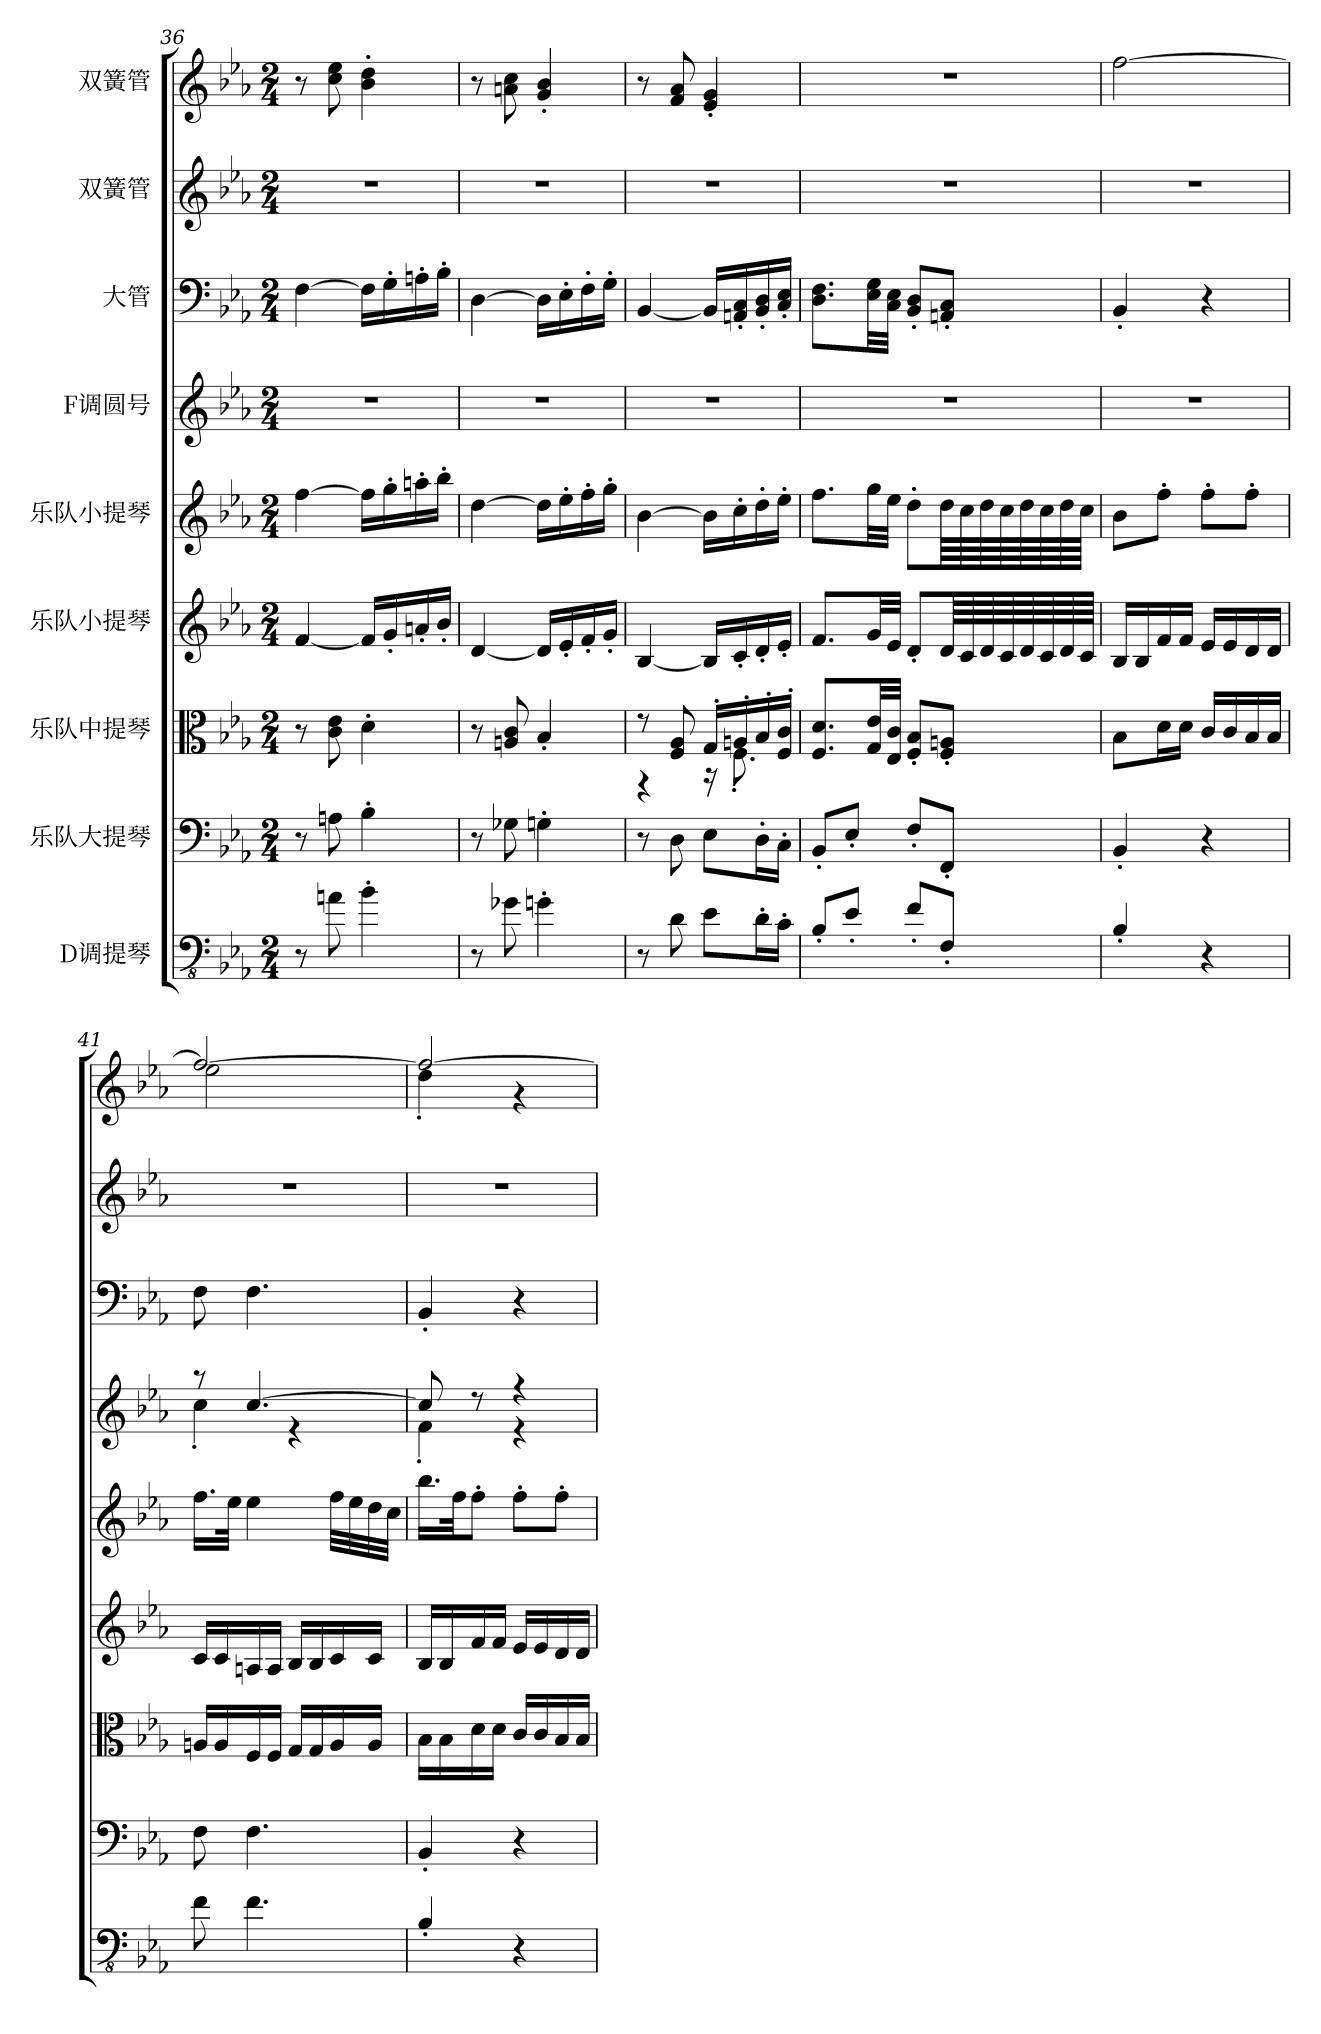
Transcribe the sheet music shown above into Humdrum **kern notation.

**kern	**kern	**kern	**kern	**kern	**kern	**kern	**kern	**kern
*part9	*part8	*part7	*part6	*part5	*part4	*part3	*part2	*part1
*staff9	*staff8	*staff7	*staff6	*staff5	*staff4	*staff3	*staff2	*staff1
*I"D调提琴	*I"乐队大提琴	*I"乐队中提琴	*I"乐队小提琴	*I"乐队小提琴	*I"F调圆号	*I"大管	*I"双簧管	*I"双簧管
*clefFv4	*clefF4	*clefC3	*clefG2	*clefG2	*clefG2	*clefF4	*clefG2	*clefG2
*ITrd7c12	*	*	*	*	*ITrd4c7	*	*	*
*k[b-e-a-]	*k[b-e-a-]	*k[b-e-a-]	*k[b-e-a-]	*k[b-e-a-]	*k[b-e-a-d-]	*k[b-e-a-]	*k[b-e-a-]	*k[b-e-a-]
*M2/4	*M2/4	*M2/4	*M2/4	*M2/4	*M2/4	*M2/4	*M2/4	*M2/4
*MM40	*MM40	*MM40	*MM40	*MM40	*MM40	*MM40	*MM40	*MM40
=36	=36	=36	=36	=36	=36	=36	=36	=36
8r	8r	8r	[4f/	[4ff\	2r	[4F\	2r	8r
8AAn\	8An\	8c\ 8e-\	.	.	.	.	.	8cc\ 8ee-\
4BB-'\	4B-'\	4d'\	16f/LL]	16ff\LL]	.	16F\LL]	.	4b-\' 4dd\'
.	.	.	16g'/	16gg'\	.	16G'\	.	.
.	.	.	16an'/	16aan'\	.	16An'\	.	.
.	.	.	16b-'/JJ	16bb-'\JJ	.	16B-'\JJ	.	.
=37	=37	=37	=37	=37	=37	=37	=37	=37
8r	8r	8r	[4d/	[4dd\	2r	[4D\	2r	8r
8GG-X\	8G-X\	8An/ 8c/	.	.	.	.	.	8an\ 8cc\
4GGn'\	4Gn'\	4B-'/	16d/LL]	16dd\LL]	.	16D\LL]	.	4g/' 4b-/'
.	.	.	16e-'/	16ee-'\	.	16E-'\	.	.
.	.	.	16f'/	16ff'\	.	16F'\	.	.
.	.	.	16g'/JJ	16gg'\JJ	.	16G'\JJ	.	.
!!LO:PB:g=z
=38	=38	=38	=38	=38	=38	=38	=38	=38
*	*	*^	*	*	*	*	*	*
8r	8r	8r	4r	[4B-/	[4b-\	2r	[4BB-/	2r	8r
8DD\	8D\	8F/ 8A-/	.	.	.	.	.	.	8f/ 8a-/
8EE-\L	8E-\L	16G'/LL	16r	16B-/LL]	16b-\LL]	.	16BB-/LL]	.	4e-/' 4g/'
.	.	16An'/	8.F'\	16c'/	16cc'\	.	16AAn/' 16C/'	.	.
16DD'\L	16D'\L	16B-'/	.	16d'/	16dd'\	.	16BB-/' 16D/'	.	.
16CC'\JJ	16C'\JJ	16F/' 16c/'JJ	.	16e-'/JJ	16ee-'\JJ	.	16C/' 16E-/'JJ	.	.
*	*	*v	*v	*	*	*	*	*	*
=39	=39	=39	=39	=39	=39	=39	=39	=39
*	*	*	*	*	*	*	*	*MM38
8BBB-'/L	8BB-'/L	8.F/ 8.d/L	8.f/L	8.ff\L	2r	8.D\ 8.F\L	2r	2r
8EE-'/J	8E-'/J	.	.	.	.	.	.	.
.	.	32G/ 32e-/LL	32g/LL	32gg\LL	.	32E-\ 32G\LL	.	.
.	.	32E-/ 32c/JJJ	32e-/JJJ	32ee-\JJJ	.	32C\ 32E-\JJJ	.	.
8FF'/L	8F'/L	8F/' 8B-/'L	8d'/L	8dd'\L	.	8BB-/' 8D/'L	.	.
8FFF'/J	8FF'/J	8F/' 8An/'J	64d/LLL	64dd\LLL	.	8AAn/' 8C/'J	.	.
.	.	.	64c/	64cc\	.	.	.	.
.	.	.	64d/	64dd\	.	.	.	.
.	.	.	64c/	64cc\	.	.	.	.
.	.	.	64d/	64dd\	.	.	.	.
.	.	.	64c/	64cc\	.	.	.	.
.	.	.	64d/	64dd\	.	.	.	.
.	.	.	64c/JJJJ	64cc\JJJJ	.	.	.	.
=40	=40	=40	=40	=40	=40	=40	=40	=40
*	*	*	*	*	*	*	*	*MM40
4BBB-'/	4BB-'/	8B-\L	16B-/LL	8b-\L	2r	4BB-'/	2r	[2ff\
.	.	.	16B-/	.	.	.	.	.
.	.	16d\L	16f/	8ff'\J	.	.	.	.
.	.	16d\JJ	16f/JJ	.	.	.	.	.
4r	4r	16c/LL	16e-/LL	8ff'\L	.	4r	.	.
.	.	16c/	16e-/	.	.	.	.	.
.	.	16B-/	16d/	8ff'\J	.	.	.	.
.	.	16B-/JJ	16d/JJ	.	.	.	.	.
!!LO:PB:g=z
=41	=41	=41	=41	=41	=41	=41	=41	=41
*	*	*	*	*	*^	*	*	*^
8FF\	8F\	16An/LL	16c/LL	16.ff\LL	8r	4f'\	8F\	2r	2ff/_	2ee-\
.	.	16A/	16c/	.	.	.	.	.	.	.
.	.	.	.	32ee-\JJk	.	.	.	.	.	.
4.FF\	4.F\	16F/	16An/	4ee-\	[4.f/	.	4.F\	.	.	.
.	.	16F/JJ	16A/JJ	.	.	.	.	.	.	.
.	.	16G/LL	16B-/LL	.	.	4r	.	.	.	.
.	.	16G/	16B-/	.	.	.	.	.	.	.
.	.	16A/	16c/	32ff\LLL	.	.	.	.	.	.
.	.	.	.	32ee-\	.	.	.	.	.	.
.	.	16A/JJ	16c/JJ	32dd\	.	.	.	.	.	.
.	.	.	.	32cc\JJJ	.	.	.	.	.	.
=42	=42	=42	=42	=42	=42	=42	=42	=42	=42	=42
4BBB-'/	4BB-'/	16B-\LL	16B-/LL	16.bb-\LL	8f/]	4B-'\	4BB-'/	2r	2ff/_	4dd'\
.	.	16B-\	16B-/	.	.	.	.	.	.	.
.	.	.	.	32ff\JK	.	.	.	.	.	.
.	.	16d\	16f/	8ff'\J	8r	.	.	.	.	.
.	.	16d\JJ	16f/JJ	.	.	.	.	.	.	.
4r	4r	16c/LL	16e-/LL	8ff'\L	4r	4r	4r	.	.	4r
.	.	16c/	16e-/	.	.	.	.	.	.	.
.	.	16B-/	16d/	8ff'\J	.	.	.	.	.	.
.	.	16B-/JJ	16d/JJ	.	.	.	.	.	.	.
*	*	*	*	*	*v	*v	*	*	*v	*v
=	=	=	=	=	=	=	=	=
*-	*-	*-	*-	*-	*-	*-	*-	*-
